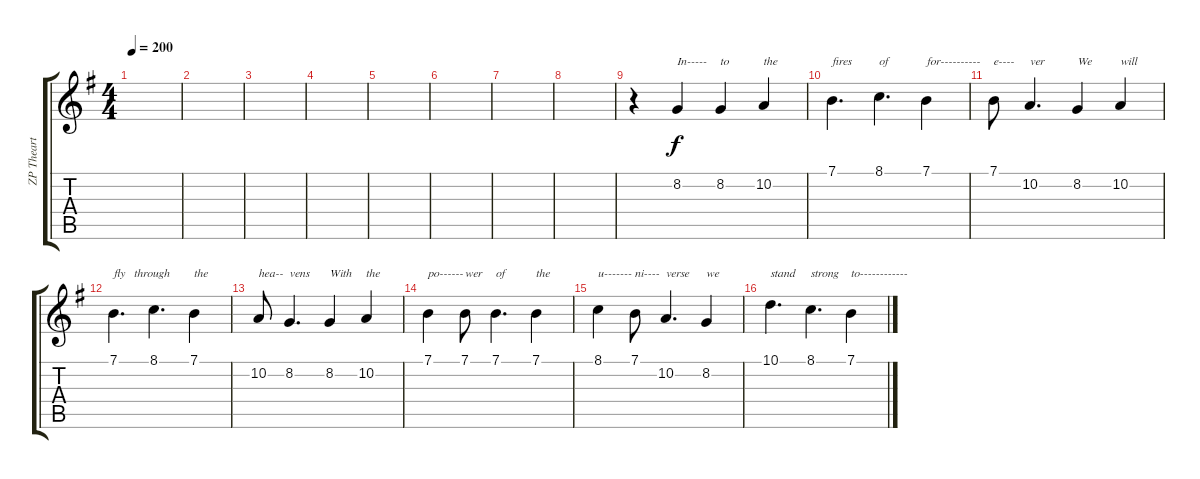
\track ("ZP Theart" "ZP Theart") {instrument clarinet}
\staff {score tabs}
\tuning (E4 B3 G3 D3 A2 E2) {hide}
\ts (4 4)
\tempo 200
\clef g2
\ks g
|
|
|
|
|
|
|
|
r.4 8.2.4{txt "In-----"} 8.2.4{txt "to"} 10.2.4{txt "the"} |
7.1.4{d txt "fires"} 8.1.4{d txt "of"} 7.1.4{txt "for----------"} |
7.1.8{txt "e----"} 10.2.4{d txt "ver"} 8.2.4{txt "We"} 10.2.4{txt "will"} |
7.1.4{d txt "fly   through"} 8.1.4{d} 7.1.4{txt "the"} |
10.2.8{txt "hea--"} 8.2.4{d txt "vens"} 8.2.4{txt "With"} 10.2.4{txt "the"} |
7.1.4{txt "po------"} 7.1.8{txt "wer"} 7.1.4{d txt "of"} 7.1.4{txt "the"} |
8.1.4{txt "u-------"} 7.1.8{txt "ni----"} 10.2.4{d txt "verse"} 8.2.4{txt "we"} |
10.1.4{d txt "stand"} 8.1.4{d txt "strong"} 7.1.4{txt "to------------"}
